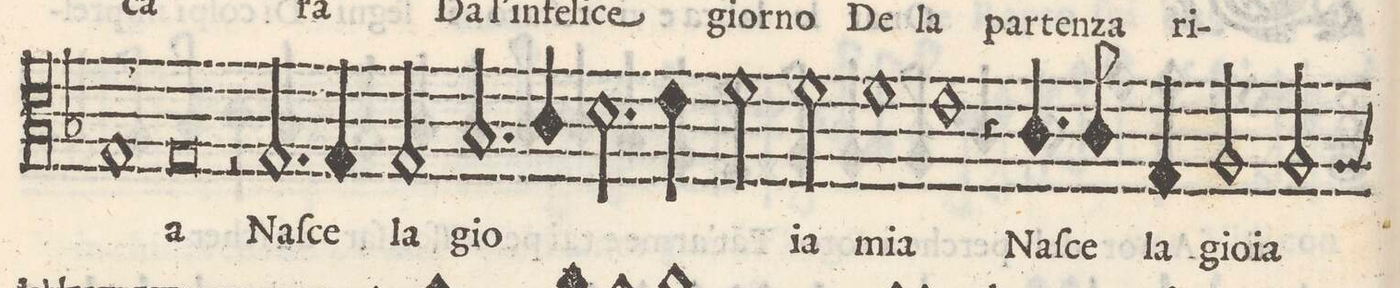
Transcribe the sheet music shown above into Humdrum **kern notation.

**kern	**text
*I"QVINTO	*
*clefC3	*
*k[b-]	*
*met(C)	*
*M2/1	*
1G	.
=12-	=12-
0G	-a
=13-	=13-
2r	.
2.G/	Naſ-
4G/	-ce
2G/	la
=14-	=14-
2.B-/	gio-
4c/	.
2.d\	.
4e\	.
=15-	=15-
2fny\	.
2f\	-ia
1f	mi-
=16-	=16-
1e	-a
4r	.
4.c/	Naſ-
8c/	-ce
4G/	la
=17-	=17-
2A/	gio-
2A/	-ia
*custos:A	*
*-	*-
